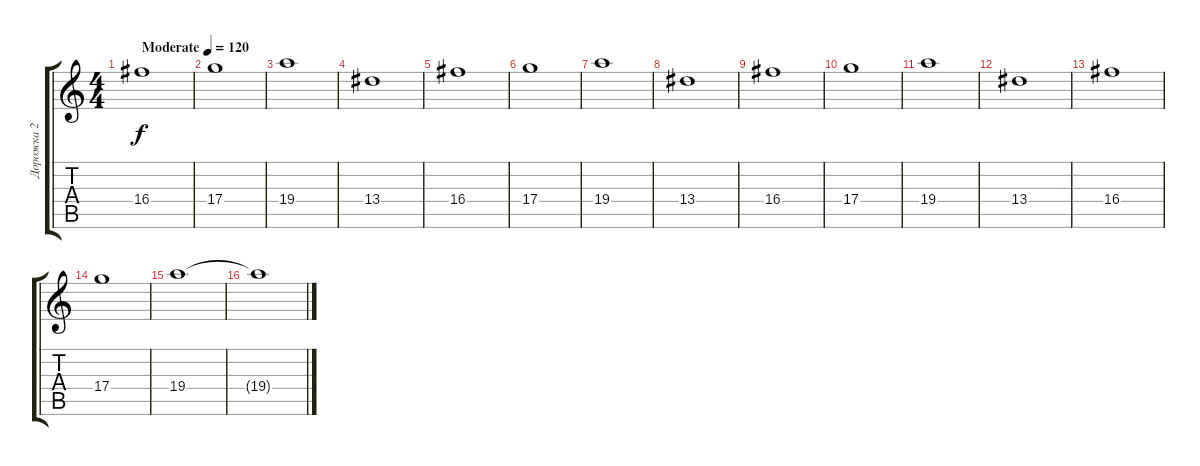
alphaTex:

\track ("Дорожка 2" "Дорожка 2") {instrument distortionguitar}
\staff {score tabs}
\tuning (E4 B3 G3 D3 A2 E2) {hide}
\ts (4 4)
\tempo (120 "Moderate")
\clef g2
\ks c
16.4.1{dy f instrument distortionguitar} |
17.4.1 |
19.4.1 |
13.4.1 |
16.4.1 |
17.4.1 |
19.4.1 |
13.4.1 |
16.4.1 |
17.4.1 |
19.4.1 |
13.4.1 |
16.4.1 |
17.4.1 |
19.4.1 |
19.4{t}.1
